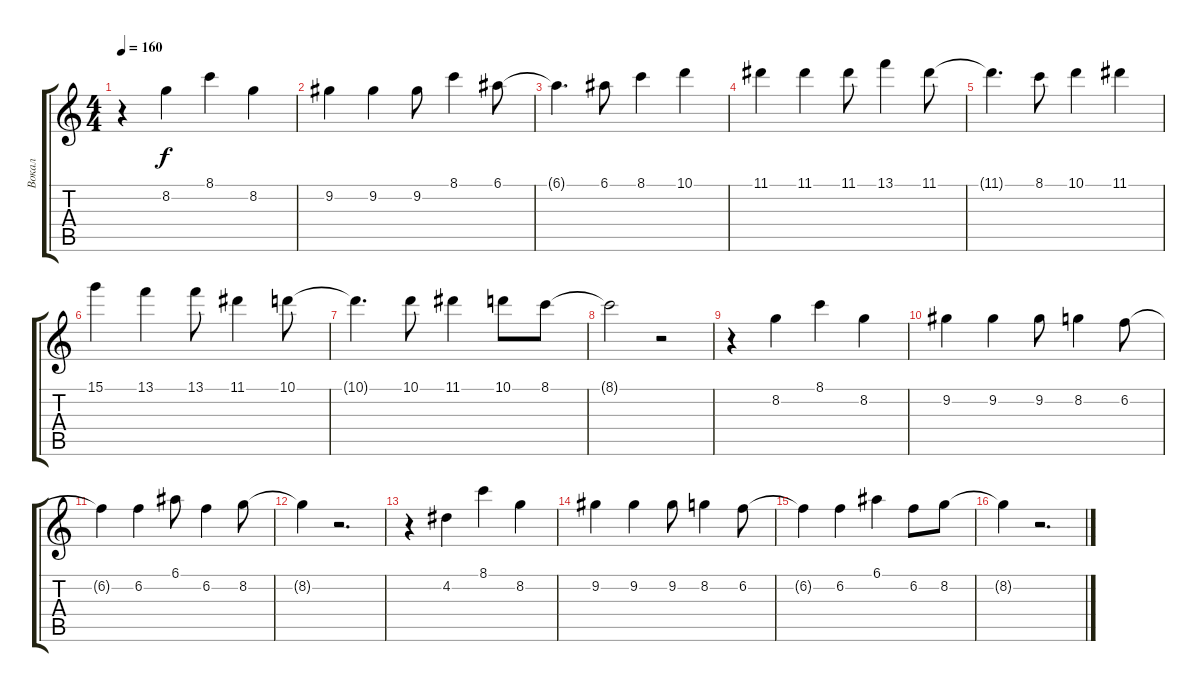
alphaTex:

\track ("Вокал" "Вокал") {instrument overdrivenguitar}
\staff {score tabs}
\tuning (E4 B3 G3 D3 A2 E2) {hide}
\ts (4 4)
\tempo 160
\clef g2
\ks c
r.4{dy f} 8.2.4 8.1.4 8.2.4 |
9.2.4 9.2.4 9.2.8 8.1.4 6.1.8 |
6.1{t}.4{d} 6.1.8 8.1.4 10.1.4 |
11.1.4 11.1.4 11.1.8 13.1.4 11.1.8 |
11.1{t}.4{d} 8.1.8 10.1.4 11.1.4 |
15.1.4 13.1.4 13.1.8 11.1.4 10.1.8 |
10.1{t}.4{d} 10.1.8 11.1.4 10.1.8 8.1.8 |
8.1{t}.2 r.2 |
r.4 8.2.4 8.1.4 8.2.4 |
9.2.4 9.2.4 9.2.8 8.2.4 6.2.8 |
6.2{t}.4 6.2.4 6.1.8 6.2.4 8.2.8 |
8.2{t}.4 r.2{d} |
r.4 4.2.4 8.1.4 8.2.4 |
9.2.4 9.2.4 9.2.8 8.2.4 6.2.8 |
6.2{t}.4 6.2.4 6.1.4 6.2.8 8.2.8 |
8.2{t}.4 r.2{d}
